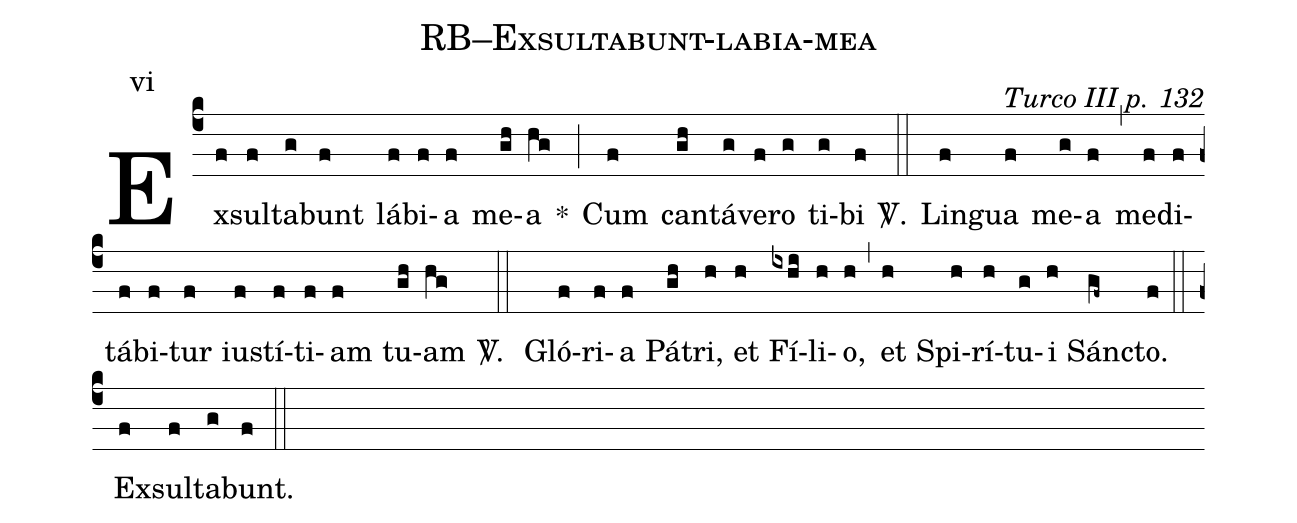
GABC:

name: RB--Exsultabunt-labia-mea;
commentary: Turco III p. 132;
annotation: vi;
%%
(c4) Ex(f)sul(f)ta(g)bunt(f) lá(f)bi(f)a(f) me(gh)a(hg) *(;) Cum(f) can(gh)tá(g)ve(f)ro(g) ti(g)bi(f)
<sp>V/</sp>.(::) Lin(f)gua(f) me(g)a(f) (,) me(f)di(f)tá(f)bi(f)tur(f) iu(f)stí(f)ti(f)am(f) tu(gh)am(hg)  <sp>V/</sp>. (::)
Gló(f)ri(f)a(f) Pá(gh)tri,(h) et(h) Fí(ixhi)li(h)o,(h) (,) et(h) Spi(h)rí(h)tu(g)i(h) Sánc(gf~)to.(f) (::)
Ex(f)sul(f)ta(g)bunt.(f) (::)
